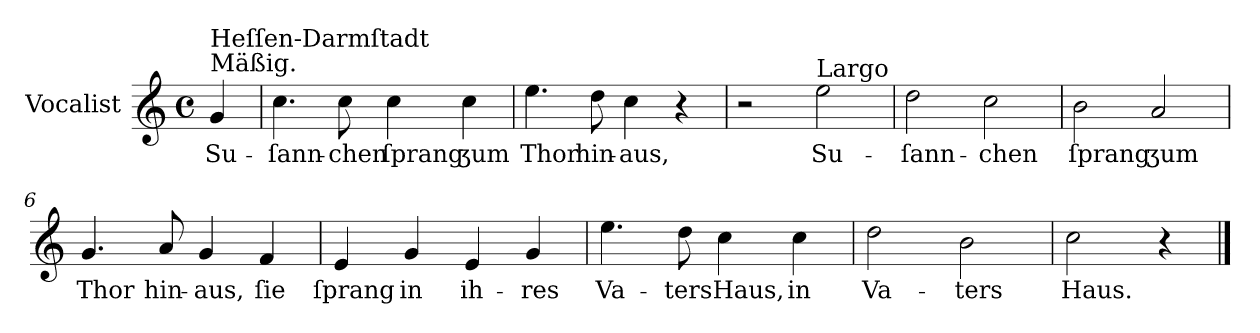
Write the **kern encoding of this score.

**kern	**text
*part1	*part1
*staff1	*staff1
*I"Vocalist	*
*k[]	*
*C:	*
*M4/4	*
*met(c)	*
=	=
!LO:TX:a:t=Mäßig.	!
!LO:TX:a:t=Heſſen-Darmſtadt	!
4g	Su-
=1	=1
4.cc	-ſann-
8cc	-chen
4cc	ſprang
4cc	ʒum
=2	=2
4.ee	Thor
8dd	hin-
4cc	-aus,
4r	.
=3	=3
2r	.
!LO:TX:a:t=Largo	!
2ee	Su-
=4	=4
2dd	-ſann-
2cc	-chen
=5	=5
2b	ſprang
2a	ʒum
=6	=6
4.g	Thor
8a	hin-
4g	-aus,
4f	ſie
=7	=7
4e	ſprang
4g	in
4e	ih-
4g	-res
=8	=8
4.ee	Va-
8dd	-ters
4cc	Haus,
4cc	in
=9	=9
2dd	Va-
2b	-ters
=10	=10
2cc	Haus.
4r	.
==	==
*-	*-
